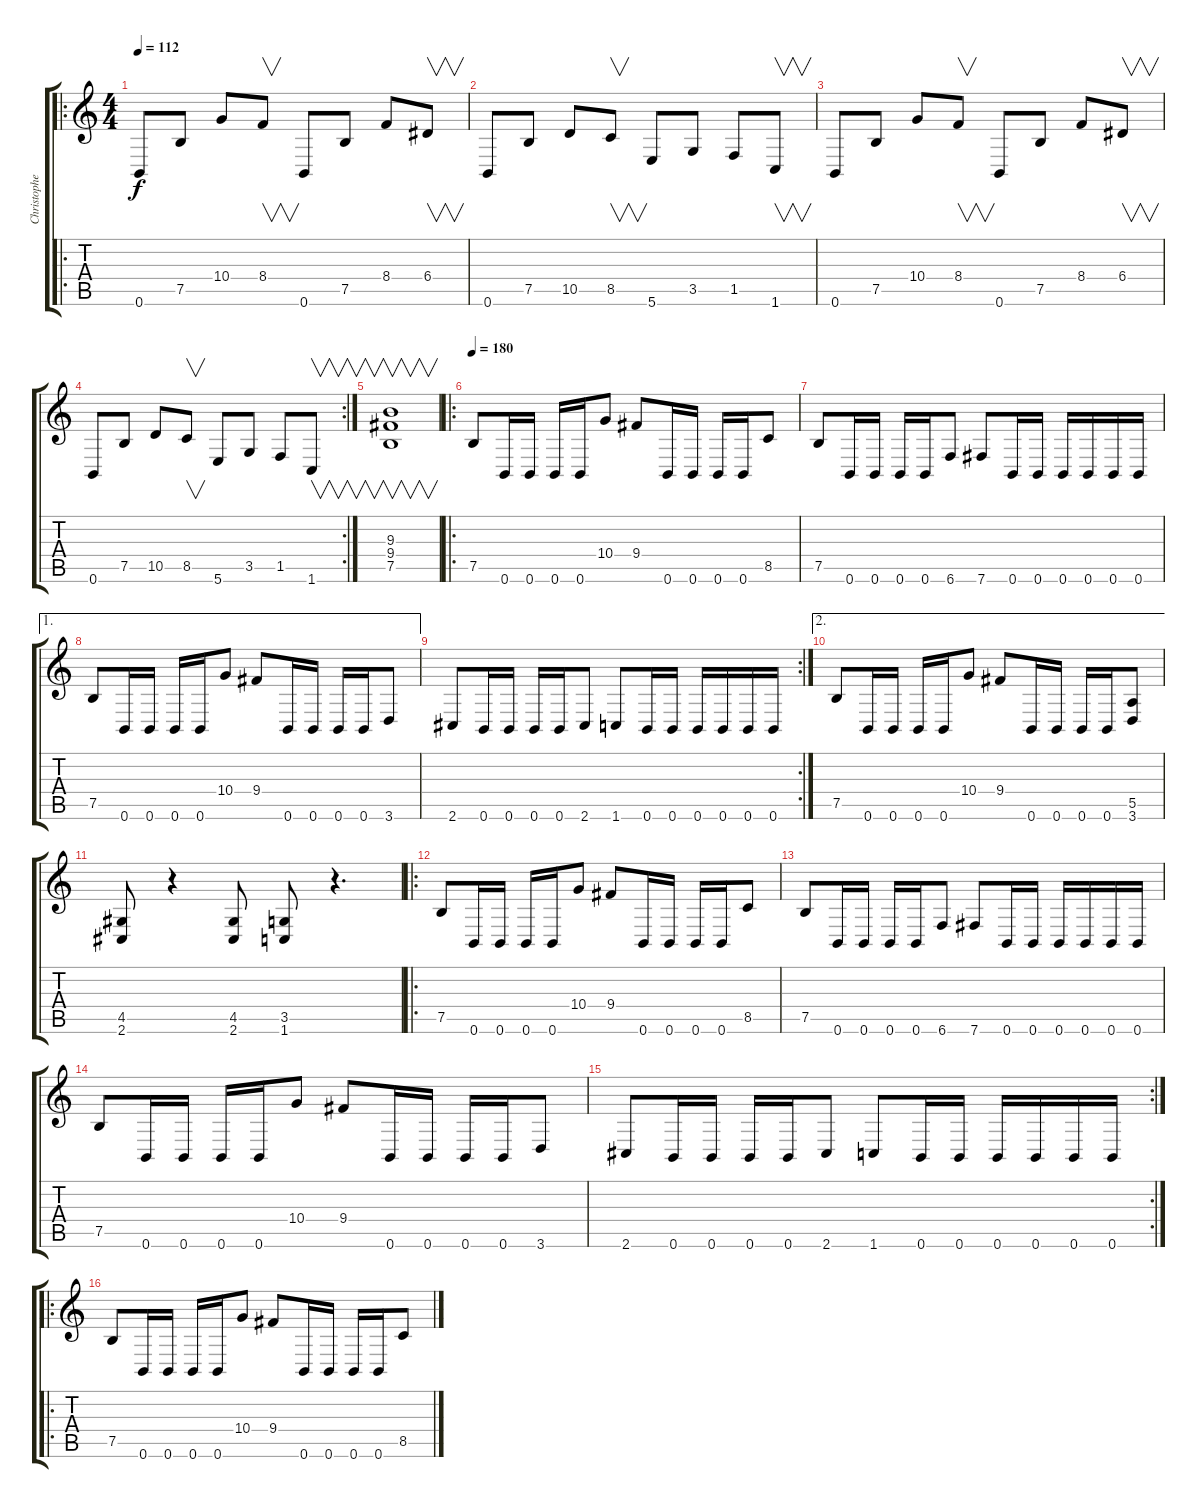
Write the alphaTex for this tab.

\track ("Christopher Amott" "Christophe") {instrument distortionguitar}
\staff {score tabs}
\tuning (B3 Gb3 D3 A2 E2 B1) {hide}
\ro
\ts (4 4)
\tempo 112
\clef g2
\ks c
0.6.8{dy f instrument distortionguitar} 7.5.8 10.4.8 8.4.8{v} 0.6.8 7.5.8 8.4.8 6.4.8{v} |
0.6.8 7.5.8 10.5.8 8.5.8{v} 5.6.8 3.5.8 1.5.8 1.6.8{v} |
0.6.8 7.5.8 10.4.8 8.4.8{v} 0.6.8 7.5.8 8.4.8 6.4.8{v} |
\rc 2
0.6.8 7.5.8 10.5.8 8.5.8{v} 5.6.8 3.5.8 1.5.8 1.6.8{v} |
(9.3 9.4 7.5).1{v} |
\ro
\tempo 180
7.5.8 0.6.16 0.6.16 0.6.16 0.6.16 10.4.8 9.4.8 0.6.16 0.6.16 0.6.16 0.6.16 8.5.8 |
7.5.8 0.6.16 0.6.16 0.6.16 0.6.16 6.6.8 7.6.8 0.6.16 0.6.16 0.6.16 0.6.16 0.6.16 0.6.16 |
\ae 1
7.5.8 0.6.16 0.6.16 0.6.16 0.6.16 10.4.8 9.4.8 0.6.16 0.6.16 0.6.16 0.6.16 3.6.8 |
\rc 2
2.6.8 0.6.16 0.6.16 0.6.16 0.6.16 2.6.8 1.6.8 0.6.16 0.6.16 0.6.16 0.6.16 0.6.16 0.6.16 |
\ae 2
7.5.8 0.6.16 0.6.16 0.6.16 0.6.16 10.4.8 9.4.8 0.6.16 0.6.16 0.6.16 0.6.16 (5.5 3.6).8 |
(4.5 2.6).8 r.4 (4.5 2.6).8 (3.5 1.6).8 r.4{d} |
\ro
7.5.8 0.6.16 0.6.16 0.6.16 0.6.16 10.4.8 9.4.8 0.6.16 0.6.16 0.6.16 0.6.16 8.5.8 |
7.5.8 0.6.16 0.6.16 0.6.16 0.6.16 6.6.8 7.6.8 0.6.16 0.6.16 0.6.16 0.6.16 0.6.16 0.6.16 |
7.5.8 0.6.16 0.6.16 0.6.16 0.6.16 10.4.8 9.4.8 0.6.16 0.6.16 0.6.16 0.6.16 3.6.8 |
\rc 2
2.6.8 0.6.16 0.6.16 0.6.16 0.6.16 2.6.8 1.6.8 0.6.16 0.6.16 0.6.16 0.6.16 0.6.16 0.6.16 |
\ro
7.5.8 0.6.16 0.6.16 0.6.16 0.6.16 10.4.8 9.4.8 0.6.16 0.6.16 0.6.16 0.6.16 8.5.8
